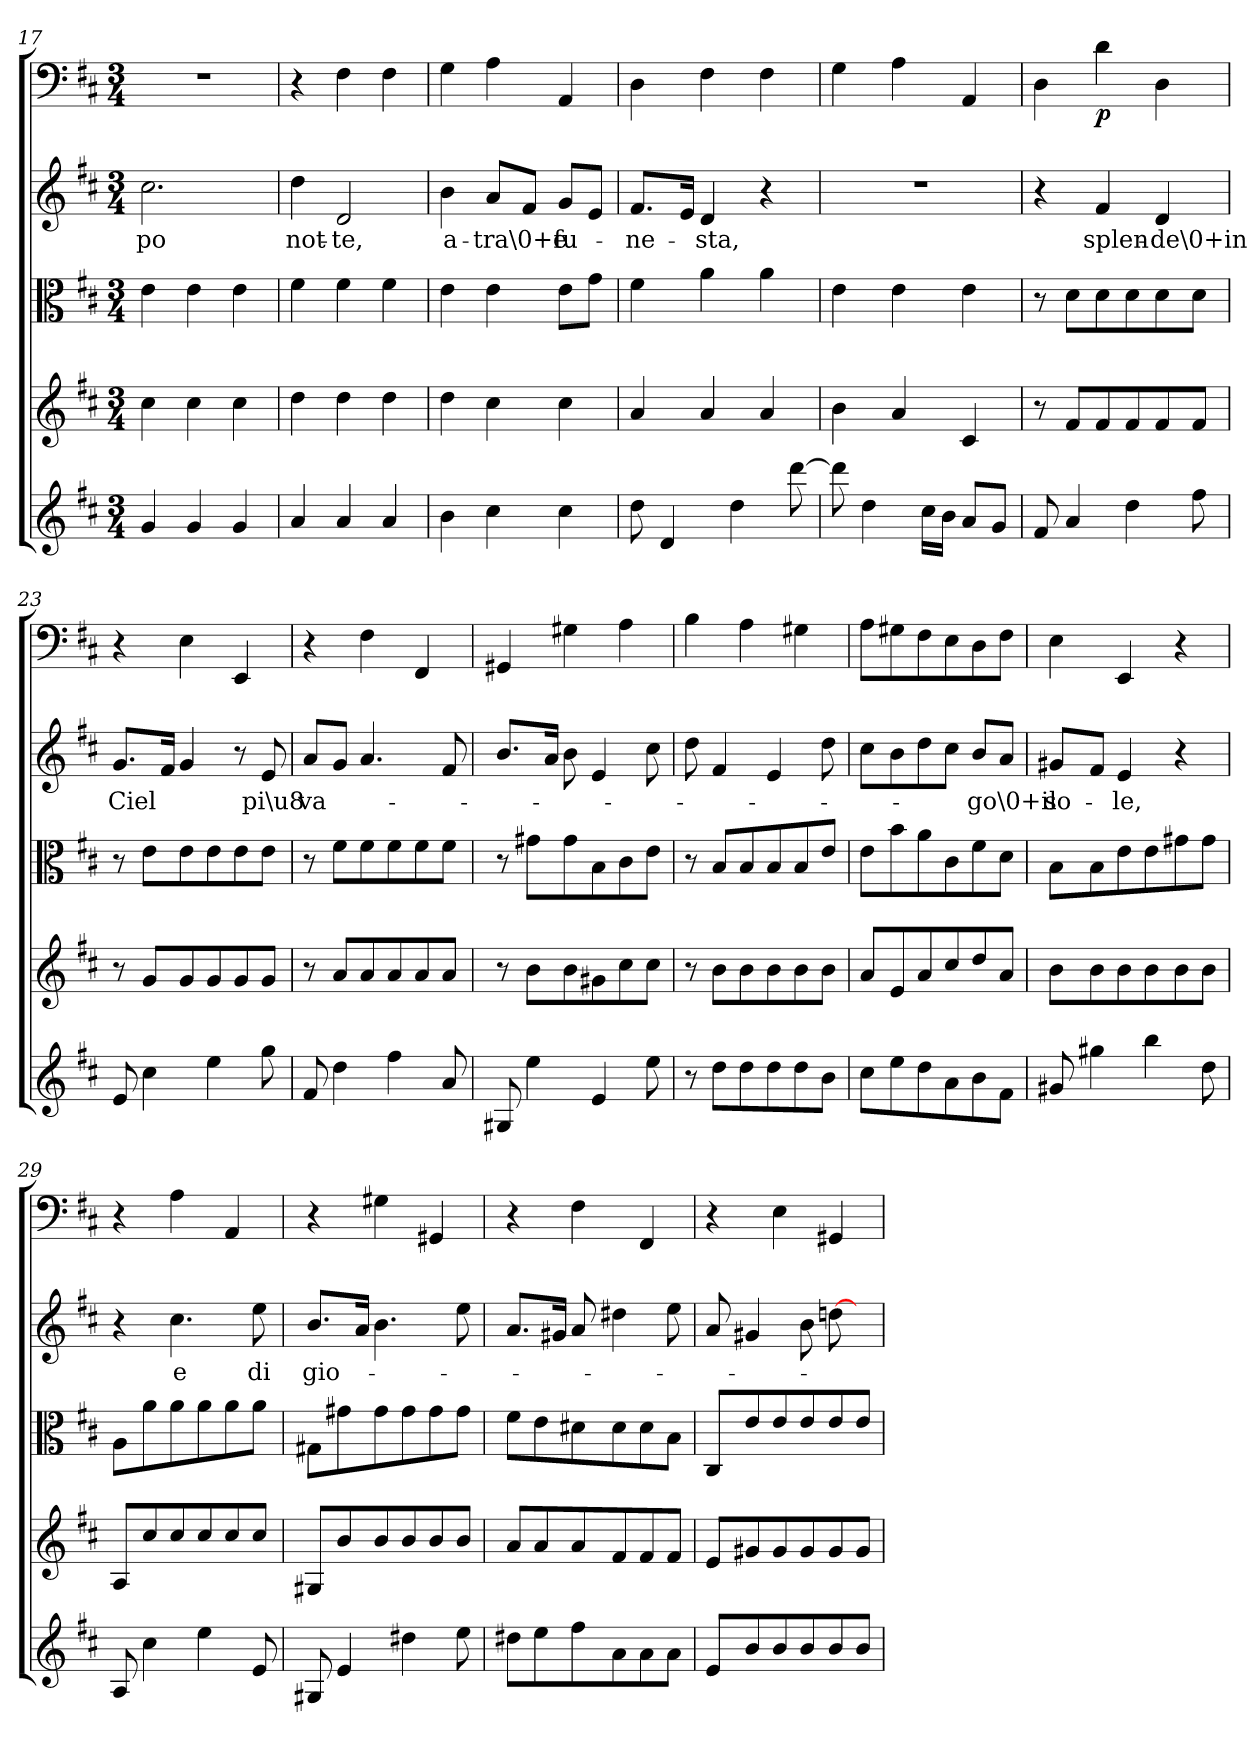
**kern	**kern	**kern	**kern	**text	**kern	**dynam
*part5	*part4	*part3	*part2	*part2	*part1	*part1
*staff5	*staff4	*staff3	*staff2	*staff2	*staff1	*staff1
*clefG2	*clefG2	*clefC3	*clefG2	*	*clefF4	*
*k[f#c#]	*k[f#c#]	*k[f#c#]	*k[f#c#]	*	*k[f#c#]	*
*D:	*D:	*D:	*D:	*	*D:	*
*M3/4	*M3/4	*M3/4	*M3/4	*	*M3/4	*
=17	=17	=17	=17	=17	=17	=17
4g/	4cc#\	4e\	2.cc#\	-po	2.r	.
4g/	4cc#\	4e\	.	.	.	.
4g/	4cc#\	4e\	.	.	.	.
=18	=18	=18	=18	=18	=18	=18
4a/	4dd\	4f#\	4dd\	not-	4r	.
4a/	4dd\	4f#\	2d/	-te,	4F#\	.
4a/	4dd\	4f#\	.	.	4F#\	.
=19	=19	=19	=19	=19	=19	=19
4b\	4dd\	4e\	4b\	a-	4G\	.
4cc#\	4cc#\	4e\	8a/L	-tra\0+e	4A\	.
.	.	.	8f#/J	.	.	.
4cc#\	4cc#\	8e\L	8g/L	fu-	4AA/	.
.	.	8g\J	8e/J	.	.	.
=20	=20	=20	=20	=20	=20	=20
8dd\	4a/	4f#\	8.f#/L	-ne-	4D\	.
4d/	.	.	.	.	.	.
.	.	.	16e/Jk	.	.	.
.	4a/	4a\	4d/	-sta,	4F#\	.
4dd\	.	.	.	.	.	.
.	4a/	4a\	4r	.	4F#\	.
[8ddd\	.	.	.	.	.	.
=21	=21	=21	=21	=21	=21	=21
8ddd\]	4b\	4e\	2.r	.	4G\	.
4dd\	.	.	.	.	.	.
.	4a/	4e\	.	.	4A\	.
16cc#\LL	.	.	.	.	.	.
16b\JJ	.	.	.	.	.	.
8a/L	4c#/	4e\	.	.	4AA/	.
8g/J	.	.	.	.	.	.
=22	=22	=22	=22	=22	=22	=22
8f#/	8r	8r	4r	.	4D\	.
4a/	8f#/L	8d\L	.	.	.	.
.	8f#/	8d\	4f#/	splen-	4d\	p
4dd\	8f#/	8d\	.	.	.	.
.	8f#/	8d\	4d/	-de\0+in	4D\	.
8ff#\	8f#/J	8d\J	.	.	.	.
=23	=23	=23	=23	=23	=23	=23
8e/	8r	8r	8.g/L	Ciel	4r	.
4cc#\	8g/L	8e\L	.	.	.	.
.	.	.	16f#/Jk	.	.	.
.	8g/	8e\	4g/	.	4E\	.
4ee\	8g/	8e\	.	.	.	.
.	8g/	8e\	8r	.	4EE/	.
8gg\	8g/J	8e\J	8e/	pi\u8	.	.
=24	=24	=24	=24	=24	=24	=24
8f#/	8r	8r	8a/L	va-	4r	.
4dd\	8a/L	8f#\L	8g/J	.	.	.
.	8a/	8f#\	4.a/	.	4F#\	.
4ff#\	8a/	8f#\	.	.	.	.
.	8a/	8f#\	.	.	4FF#/	.
8a/	8a/J	8f#\J	8f#/	.	.	.
=25	=25	=25	=25	=25	=25	=25
8G#X/	8r	8r	8.b/L	.	4GG#X/	.
4ee\	8b\L	8g#X\L	.	.	.	.
.	.	.	16a/Jk	.	.	.
.	8b\	8g#\	8b\	.	4G#X\	.
4e/	8g#X\	8B\	4e/	.	.	.
.	8cc#\	8c#\	.	.	4A\	.
8ee\	8cc#\J	8e\J	8cc#\	.	.	.
=26	=26	=26	=26	=26	=26	=26
8r	8r	8r	8dd\	.	4B\	.
8dd\L	8b\L	8B/L	4f#/	.	.	.
8dd\	8b\	8B/	.	.	4A\	.
8dd\	8b\	8B/	4e/	.	.	.
8dd\	8b\	8B/	.	.	4G#X\	.
8b\J	8b\J	8e/J	8dd\	.	.	.
=27	=27	=27	=27	=27	=27	=27
8cc#\L	8a/L	8e\L	8cc#\L	.	8A\L	.
8ee\	8e/	8b\	8b\	.	8G#X\	.
8dd\	8a/	8a\	8dd\	.	8F#\	.
8a\	8cc#/	8c#\	8cc#\J	.	8E\	.
8b\	8dd/	8f#\	8b/L	-go\0+il	8D\	.
8f#\J	8a/J	8d\J	8a/J	.	8F#\J	.
=28	=28	=28	=28	=28	=28	=28
8g#X/	8b\L	8B\L	8g#X/L	so-	4E\	.
4gg#X\	8b\	8B\	8f#/J	.	.	.
.	8b\	8e\	4e/	-le,	4EE/	.
4bb\	8b\	8e\	.	.	.	.
.	8b\	8g#X\	4r	.	4r	.
8dd\	8b\J	8g#\J	.	.	.	.
=29	=29	=29	=29	=29	=29	=29
8A/	8A/L	8A\L	4r	.	4r	.
4cc#\	8cc#/	8a\	.	.	.	.
.	8cc#/	8a\	4.cc#\	e	4A\	.
4ee\	8cc#/	8a\	.	.	.	.
.	8cc#/	8a\	.	.	4AA/	.
8e/	8cc#/J	8a\J	8ee\	di	.	.
=30	=30	=30	=30	=30	=30	=30
8G#X/	8G#X/L	8G#X\L	8.b/L	gio-	4r	.
4e/	8b/	8g#X\	.	.	.	.
.	.	.	16a/Jk	.	.	.
.	8b/	8g#\	4.b\	.	4G#X\	.
4dd#X\	8b/	8g#\	.	.	.	.
.	8b/	8g#\	.	.	4GG#X/	.
8ee\	8b/J	8g#\J	8ee\	.	.	.
=31	=31	=31	=31	=31	=31	=31
8dd#X\L	8a/L	8f#\L	8.a/L	.	4r	.
8ee\	8a/	8e\	.	.	.	.
.	.	.	16g#X/Jk	.	.	.
8ff#\	8a/	8d#X\	8a/	.	4F#\	.
8a\	8f#/	8d#\	4dd#X\	.	.	.
8a\	8f#/	8d#\	.	.	4FF#/	.
8a\J	8f#/J	8B\J	8ee\	.	.	.
=32	=32	=32	=32	=32	=32	=32
8e/L	8e/L	8C#/L	8a/	.	4r	.
8b/	8g#X/	8e/	4g#X/	.	.	.
8b/	8g#/	8e/	.	.	4E\	.
8b/	8g#/	8e/	8b\	.	.	.
8b/	8g#/	8e/	[8ddn\	.	4GG#X/	.
8b/J	8g#/J	8e/J	8ryy	.	.	.
=	=	=	=	=	=	=
*-	*-	*-	*-	*-	*-	*-
